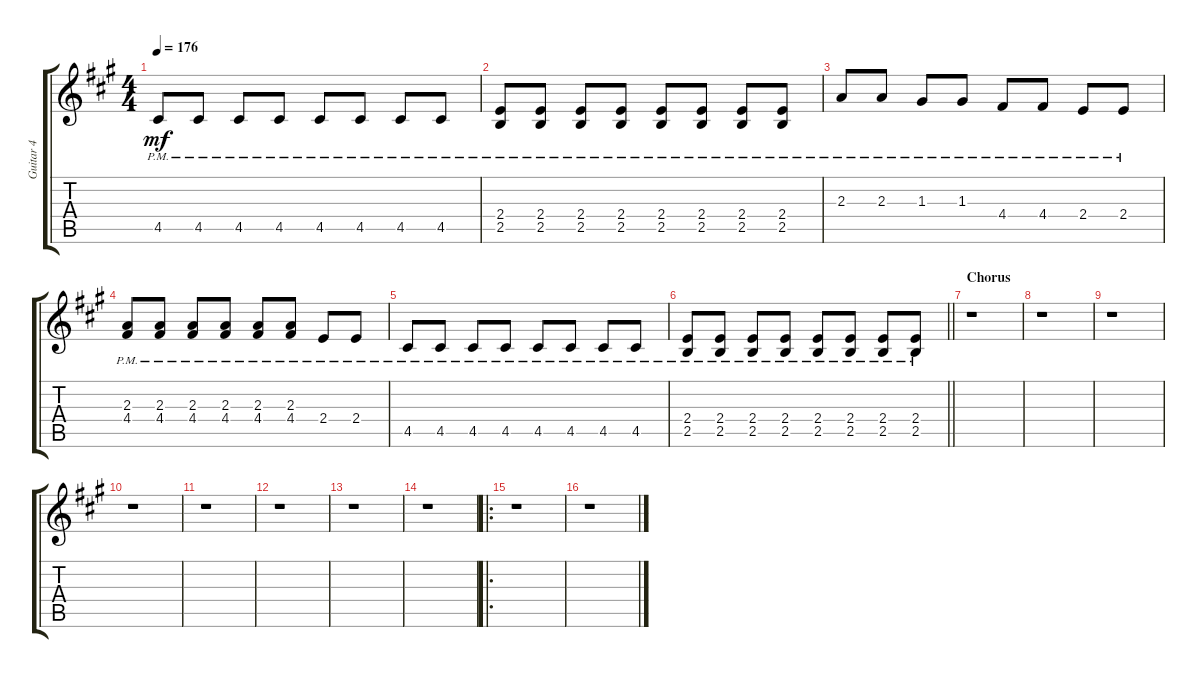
\track ("Guitar 4" "Guitar 4") {instrument distortionguitar}
\staff {score tabs}
\tuning (E4 B3 G3 D3 A2 D2) {hide}
\ts (4 4)
\tempo 176
\clef g2
\ks a
4.5{pm}.8{dy mf} 4.5{pm}.8 4.5{pm}.8 4.5{pm}.8 4.5{pm}.8 4.5{pm}.8 4.5{pm}.8 4.5{pm}.8 |
(2.4{pm} 2.5{pm}).8 (2.4{pm} 2.5{pm}).8 (2.4{pm} 2.5{pm}).8 (2.4{pm} 2.5{pm}).8 (2.4{pm} 2.5{pm}).8 (2.4{pm} 2.5{pm}).8 (2.4{pm} 2.5{pm}).8 (2.4{pm} 2.5{pm}).8 |
2.3{pm}.8 2.3{pm}.8 1.3{pm}.8 1.3{pm}.8 4.4{pm}.8 4.4{pm}.8 2.4{pm}.8 2.4{pm}.8 |
(2.3{pm} 4.4{pm}).8 (2.3{pm} 4.4{pm}).8 (2.3{pm} 4.4{pm}).8 (2.3{pm} 4.4{pm}).8 (2.3{pm} 4.4{pm}).8 (2.3{pm} 4.4{pm}).8 2.4{pm}.8 2.4{pm}.8 |
4.5{pm}.8 4.5{pm}.8 4.5{pm}.8 4.5{pm}.8 4.5{pm}.8 4.5{pm}.8 4.5{pm}.8 4.5{pm}.8 |
\barLineRight lightlight
(2.4{pm} 2.5{pm}).8 (2.4{pm} 2.5{pm}).8 (2.4{pm} 2.5{pm}).8 (2.4{pm} 2.5{pm}).8 (2.4{pm} 2.5{pm}).8 (2.4{pm} 2.5{pm}).8 (2.4{pm} 2.5{pm}).8 (2.4{pm} 2.5{pm}).8 |
\section ("" "Chorus")
r.1 |
r.1 |
r.1 |
r.1 |
r.1 |
r.1 |
r.1 |
r.1 |
\ro
r.1 |
r.1
